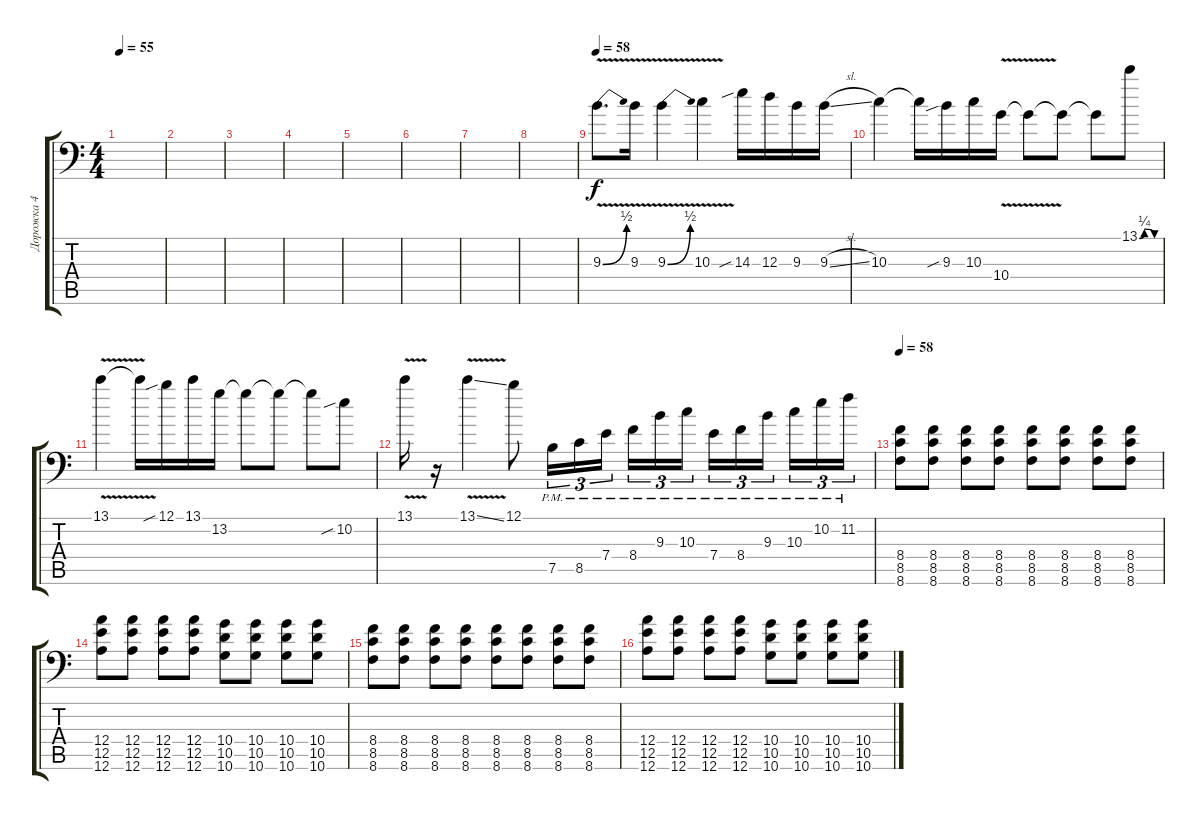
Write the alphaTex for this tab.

\track ("Дорожка 4" "Дорожка 4") {instrument overdrivenguitar}
\staff {score tabs}
\tuning (B3 Gb3 D3 A2 E2 A1) {hide}
\ts (4 4)
\tempo 55
\clef f4
\ks c
|
|
|
|
|
|
|
|
\tempo 58
9.3{be (bend 0 0 60 2) v}.8{d} 9.3{v}.16 9.3{be (bend 0 0 60 2) v}.4 10.3{v}.4 14.3{sib}.16 12.3.16 9.3.16 9.3{sl}.16 |
10.3.4 10.3{t}.16 9.3{sib}.16 10.3.16 10.4{v}.16 10.4{t}.8 10.4{t}.8 10.4{t}.8 13.1{be (custom 0 0 15 1 45 0 60 0)}.8 |
13.1{v}.4 13.1{t}.16 12.1{sib}.16 13.1.16 13.2.16 13.2{t}.8 13.2{t}.8 13.2{t}.8 10.2{sib}.8 |
13.1{v}.16 r.16 13.1{v ss}.4 12.1.8 7.5{pm}.16{tu (3 2)} 8.5{pm}.16{tu (3 2)} 7.4{pm}.16{tu (3 2) beam splitsecondary} 8.4{pm}.16{tu (3 2)} 9.3{pm}.16{tu (3 2)} 10.3{pm}.16{tu (3 2)} 7.4{pm}.16{tu (3 2)} 8.4{pm}.16{tu (3 2)} 9.3{pm}.16{tu (3 2) beam splitsecondary} 10.3{pm}.16{tu (3 2)} 10.2{pm}.16{tu (3 2)} 11.2{pm}.16{tu (3 2)} |
\tempo 58
(8.4 8.5 8.6).8{balance 4 instrument overdrivenguitar} (8.4 8.5 8.6).8 (8.4 8.5 8.6).8 (8.4 8.5 8.6).8 (8.4 8.5 8.6).8 (8.4 8.5 8.6).8 (8.4 8.5 8.6).8 (8.4 8.5 8.6).8 |
(12.4 12.5 12.6).8 (12.4 12.5 12.6).8 (12.4 12.5 12.6).8 (12.4 12.5 12.6).8 (10.4 10.5 10.6).8 (10.4 10.5 10.6).8 (10.4 10.5 10.6).8 (10.4 10.5 10.6).8 |
(8.4 8.5 8.6).8 (8.4 8.5 8.6).8 (8.4 8.5 8.6).8 (8.4 8.5 8.6).8 (8.4 8.5 8.6).8 (8.4 8.5 8.6).8 (8.4 8.5 8.6).8 (8.4 8.5 8.6).8 |
(12.4 12.5 12.6).8 (12.4 12.5 12.6).8 (12.4 12.5 12.6).8 (12.4 12.5 12.6).8 (10.4 10.5 10.6).8 (10.4 10.5 10.6).8 (10.4 10.5 10.6).8 (10.4 10.5 10.6).8
